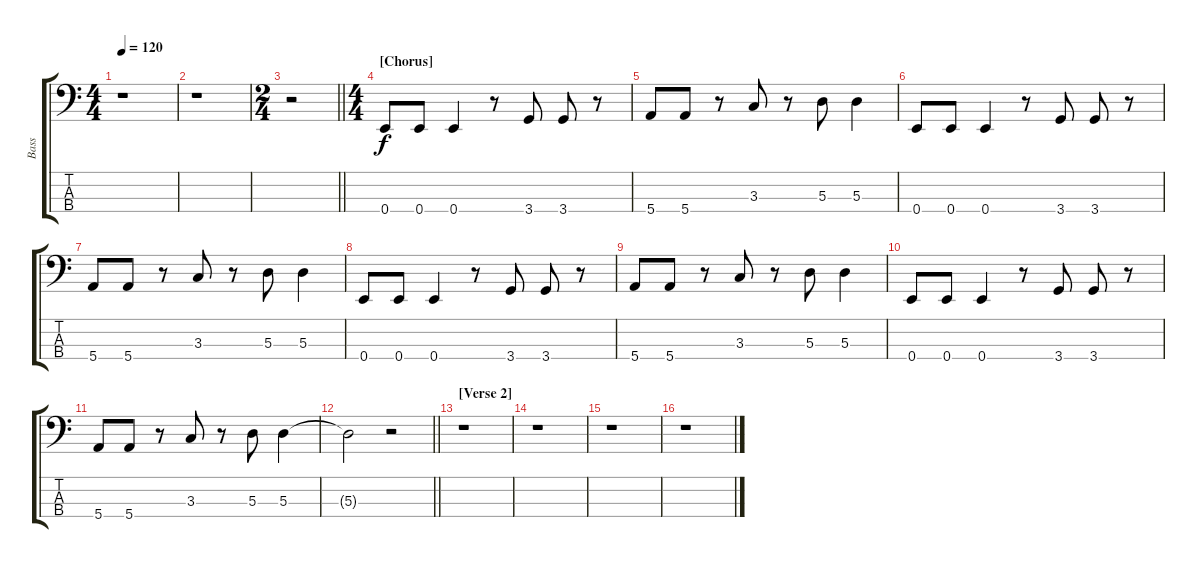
\track ("Bass" "Bass") {instrument electricbassfinger}
\staff {score tabs}
\tuning (G2 D2 A1 E1) {hide}
\ts (4 4)
\tempo 120
\clef f4
\ks c
r.1{dy f} |
r.1 |
\ts (2 4)
\barLineRight lightlight
r.2 |
\ts (4 4)
\section ("" "[Chorus]")
0.4.8 0.4.8 0.4.4 r.8 3.4.8 3.4.8 r.8 |
5.4.8 5.4.8 r.8 3.3.8 r.8 5.3.8 5.3.4 |
0.4.8 0.4.8 0.4.4 r.8 3.4.8 3.4.8 r.8 |
5.4.8 5.4.8 r.8 3.3.8 r.8 5.3.8 5.3.4 |
0.4.8 0.4.8 0.4.4 r.8 3.4.8 3.4.8 r.8 |
5.4.8 5.4.8 r.8 3.3.8 r.8 5.3.8 5.3.4 |
0.4.8 0.4.8 0.4.4 r.8 3.4.8 3.4.8 r.8 |
5.4.8 5.4.8 r.8 3.3.8 r.8 5.3.8 5.3.4 |
\barLineRight lightlight
5.3{t}.2 r.2 |
\section ("" "[Verse 2]")
r.1 |
r.1 |
r.1 |
r.1
